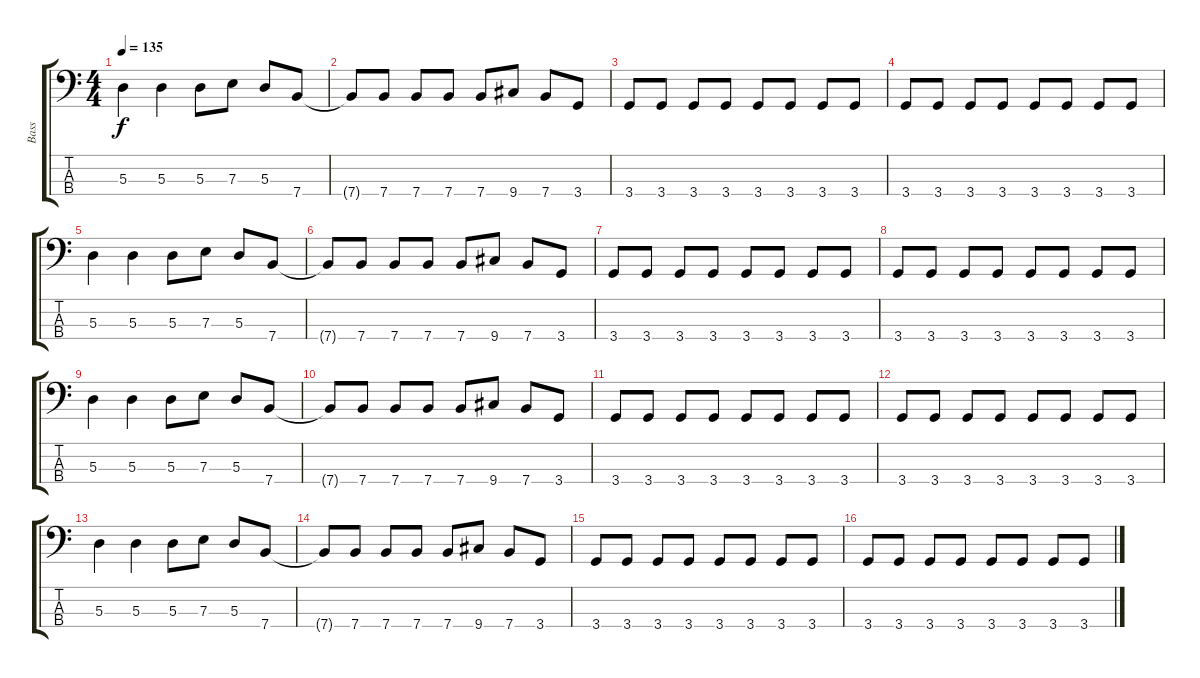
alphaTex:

\track ("Bass" "Bass") {instrument electricbassfinger}
\staff {score tabs}
\tuning (G2 D2 A1 E1) {hide}
\ts (4 4)
\tempo 135
\clef f4
\ks c
5.3.4{dy f} 5.3.4 5.3.8 7.3.8 5.3.8 7.4.8 |
7.4{t}.8 7.4.8 7.4.8 7.4.8 7.4.8 9.4.8 7.4.8 3.4.8 |
3.4.8 3.4.8 3.4.8 3.4.8 3.4.8 3.4.8 3.4.8 3.4.8 |
3.4.8 3.4.8 3.4.8 3.4.8 3.4.8 3.4.8 3.4.8 3.4.8 |
5.3.4 5.3.4 5.3.8 7.3.8 5.3.8 7.4.8 |
7.4{t}.8 7.4.8 7.4.8 7.4.8 7.4.8 9.4.8 7.4.8 3.4.8 |
3.4.8 3.4.8 3.4.8 3.4.8 3.4.8 3.4.8 3.4.8 3.4.8 |
3.4.8 3.4.8 3.4.8 3.4.8 3.4.8 3.4.8 3.4.8 3.4.8 |
5.3.4 5.3.4 5.3.8 7.3.8 5.3.8 7.4.8 |
7.4{t}.8 7.4.8 7.4.8 7.4.8 7.4.8 9.4.8 7.4.8 3.4.8 |
3.4.8 3.4.8 3.4.8 3.4.8 3.4.8 3.4.8 3.4.8 3.4.8 |
3.4.8 3.4.8 3.4.8 3.4.8 3.4.8 3.4.8 3.4.8 3.4.8 |
5.3.4 5.3.4 5.3.8 7.3.8 5.3.8 7.4.8 |
7.4{t}.8 7.4.8 7.4.8 7.4.8 7.4.8 9.4.8 7.4.8 3.4.8 |
3.4.8 3.4.8 3.4.8 3.4.8 3.4.8 3.4.8 3.4.8 3.4.8 |
3.4.8 3.4.8 3.4.8 3.4.8 3.4.8 3.4.8 3.4.8 3.4.8
